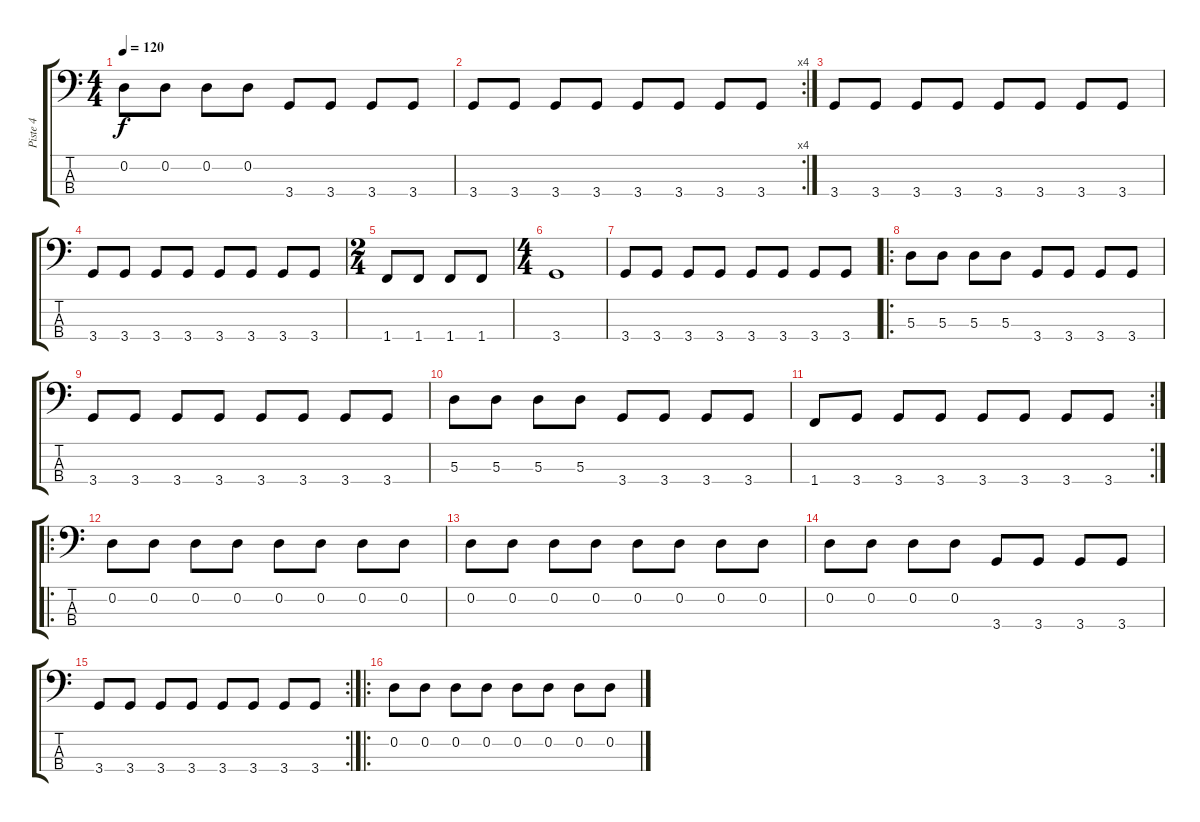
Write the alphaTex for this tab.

\track ("Piste 4" "Piste 4") {instrument electricbassfinger}
\staff {score tabs}
\tuning (G2 D2 A1 E1) {hide}
\ts (4 4)
\tempo 120
\clef f4
\ks c
0.2.8{dy f} 0.2.8 0.2.8 0.2.8 3.4.8 3.4.8 3.4.8 3.4.8 |
\rc 4
3.4.8 3.4.8 3.4.8 3.4.8 3.4.8 3.4.8 3.4.8 3.4.8 |
3.4.8 3.4.8 3.4.8 3.4.8 3.4.8 3.4.8 3.4.8 3.4.8 |
3.4.8 3.4.8 3.4.8 3.4.8 3.4.8 3.4.8 3.4.8 3.4.8 |
\ts (2 4)
1.4.8 1.4.8 1.4.8 1.4.8 |
\ts (4 4)
3.4.1 |
3.4.8 3.4.8 3.4.8 3.4.8 3.4.8 3.4.8 3.4.8 3.4.8 |
\ro
5.3.8 5.3.8 5.3.8 5.3.8 3.4.8 3.4.8 3.4.8 3.4.8 |
3.4.8 3.4.8 3.4.8 3.4.8 3.4.8 3.4.8 3.4.8 3.4.8 |
5.3.8 5.3.8 5.3.8 5.3.8 3.4.8 3.4.8 3.4.8 3.4.8 |
\rc 2
1.4.8 3.4.8 3.4.8 3.4.8 3.4.8 3.4.8 3.4.8 3.4.8 |
\ro
0.2.8 0.2.8 0.2.8 0.2.8 0.2.8 0.2.8 0.2.8 0.2.8 |
0.2.8 0.2.8 0.2.8 0.2.8 0.2.8 0.2.8 0.2.8 0.2.8 |
0.2.8 0.2.8 0.2.8 0.2.8 3.4.8 3.4.8 3.4.8 3.4.8 |
\rc 2
3.4.8 3.4.8 3.4.8 3.4.8 3.4.8 3.4.8 3.4.8 3.4.8 |
\ro
0.2.8 0.2.8 0.2.8 0.2.8 0.2.8 0.2.8 0.2.8 0.2.8
